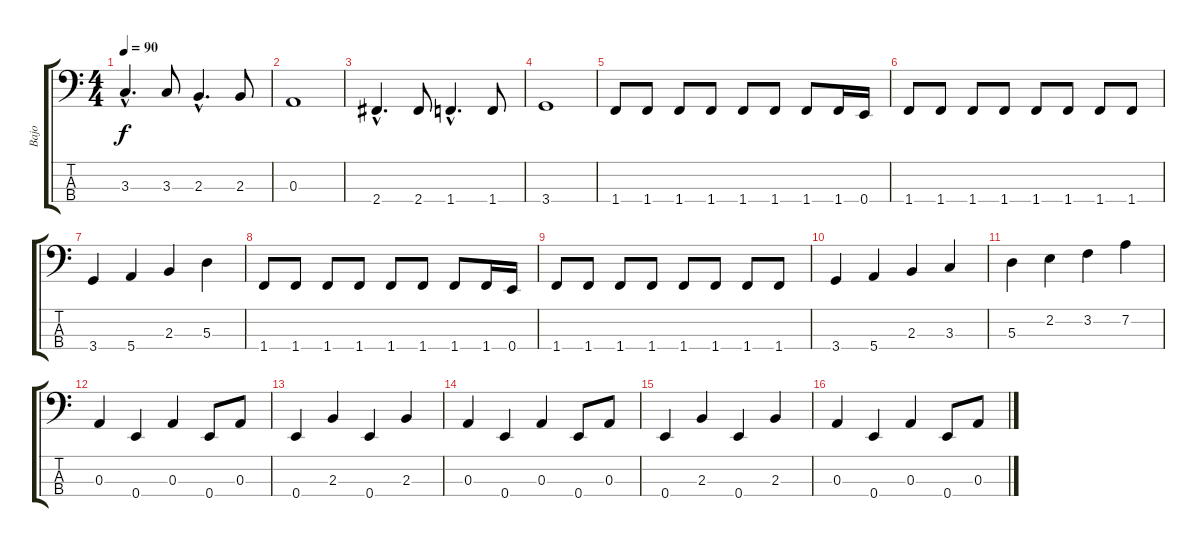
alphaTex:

\track ("Bajo" "Bajo") {instrument acousticbass}
\staff {score tabs}
\tuning (G2 D2 A1 E1) {hide}
\ts (4 4)
\tempo 90
\clef f4
\ks c
3.3{hac}.4{d dy f} 3.3.8 2.3{hac}.4{d} 2.3.8 |
0.3.1 |
2.4{hac}.4{d} 2.4.8 1.4{hac}.4{d} 1.4.8 |
3.4.1 |
1.4.8 1.4.8 1.4.8 1.4.8 1.4.8 1.4.8 1.4.8 1.4.16 0.4.16 |
1.4.8 1.4.8 1.4.8 1.4.8 1.4.8 1.4.8 1.4.8 1.4.8 |
3.4.4 5.4.4 2.3.4 5.3.4 |
1.4.8 1.4.8 1.4.8 1.4.8 1.4.8 1.4.8 1.4.8 1.4.16 0.4.16 |
1.4.8 1.4.8 1.4.8 1.4.8 1.4.8 1.4.8 1.4.8 1.4.8 |
3.4.4 5.4.4 2.3.4 3.3.4 |
5.3.4 2.2.4 3.2.4 7.2.4 |
0.3.4 0.4.4 0.3.4 0.4.8 0.3.8 |
0.4.4 2.3.4 0.4.4 2.3.4 |
0.3.4 0.4.4 0.3.4 0.4.8 0.3.8 |
0.4.4 2.3.4 0.4.4 2.3.4 |
0.3.4 0.4.4 0.3.4 0.4.8 0.3.8
